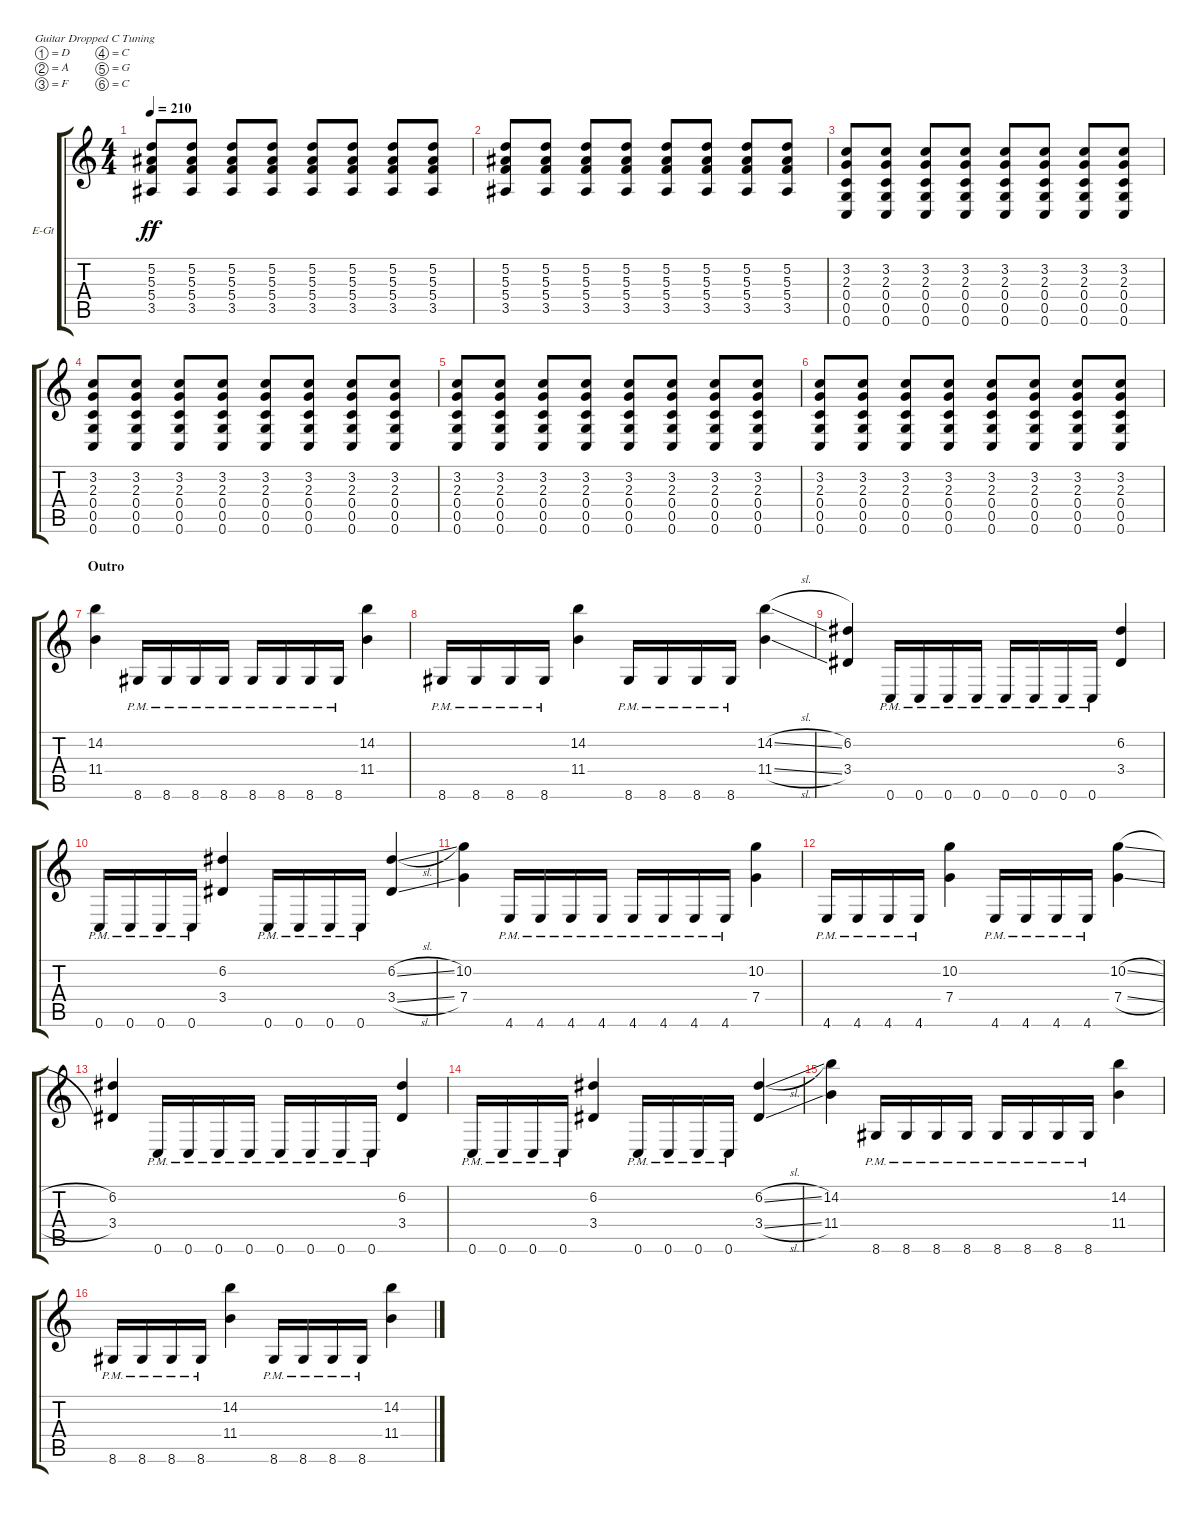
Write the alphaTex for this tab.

\defaultSystemsLayout 4
\bracketExtendMode groupsimilarinstruments
\firstSystemTrackNameOrientation horizontal
\otherSystemsTrackNameOrientation horizontal
\track ("Left Guitar" "E-Gt") {instrument distortionguitar}
\staff {score tabs}
\tuning (D4 A3 F3 C3 G2 C2)
\ts (4 4)
\tempo 210
\clef g2
\ks c
(3.5 5.4 5.3 5.2).8{dy ff} (5.2 5.3 5.4 3.5).8 (5.2 5.3 5.4 3.5).8 (5.2 5.3 5.4 3.5).8 (5.2 5.3 5.4 3.5).8 (5.2 5.3 5.4 3.5).8 (5.2 5.3 5.4 3.5).8 (5.2 5.3 5.4 3.5).8 |
(3.5 5.4 5.3 5.2).8 (5.2 5.3 5.4 3.5).8 (5.2 5.3 5.4 3.5).8 (5.2 5.3 5.4 3.5).8 (5.2 5.3 5.4 3.5).8 (5.2 5.3 5.4 3.5).8 (5.2 5.3 5.4 3.5).8 (5.2 5.3 5.4 3.5).8 |
(0.6 0.5 0.4 2.3 3.2).8 (3.2 2.3 0.4 0.5 0.6).8 (3.2 2.3 0.4 0.5 0.6).8 (3.2 2.3 0.4 0.5 0.6).8 (3.2 2.3 0.4 0.5 0.6).8 (3.2 2.3 0.4 0.5 0.6).8 (3.2 2.3 0.4 0.5 0.6).8 (3.2 2.3 0.4 0.5 0.6).8 |
(0.6 0.5 0.4 2.3 3.2).8 (3.2 2.3 0.4 0.5 0.6).8 (3.2 2.3 0.4 0.5 0.6).8 (3.2 2.3 0.4 0.5 0.6).8 (3.2 2.3 0.4 0.5 0.6).8 (3.2 2.3 0.4 0.5 0.6).8 (3.2 2.3 0.4 0.5 0.6).8 (3.2 2.3 0.4 0.5 0.6).8 |
(0.6 0.5 0.4 2.3 3.2).8 (3.2 2.3 0.4 0.5 0.6).8 (3.2 2.3 0.4 0.5 0.6).8 (3.2 2.3 0.4 0.5 0.6).8 (3.2 2.3 0.4 0.5 0.6).8 (3.2 2.3 0.4 0.5 0.6).8 (3.2 2.3 0.4 0.5 0.6).8 (3.2 2.3 0.4 0.5 0.6).8 |
(0.6 0.5 0.4 2.3 3.2).8 (3.2 2.3 0.4 0.5 0.6).8 (3.2 2.3 0.4 0.5 0.6).8 (3.2 2.3 0.4 0.5 0.6).8 (3.2 2.3 0.4 0.5 0.6).8 (3.2 2.3 0.4 0.5 0.6).8 (3.2 2.3 0.4 0.5 0.6).8 (3.2 2.3 0.4 0.5 0.6).8 |
\section ("" "Outro")
(11.4 14.2).4 8.6{pm}.16 8.6{pm}.16 8.6{pm}.16 8.6{pm}.16 8.6{pm}.16 8.6{pm}.16 8.6{pm}.16 8.6{pm}.16 (11.4 14.2).4 |
8.6{pm}.16 8.6{pm}.16 8.6{pm}.16 8.6{pm}.16 (11.4 14.2).4 8.6{pm}.16 8.6{pm}.16 8.6{pm}.16 8.6{pm}.16 (11.4{sl} 14.2{sl}).4 |
(3.4 6.2).4 0.6{pm}.16 0.6{pm}.16 0.6{pm}.16 0.6{pm}.16 0.6{pm}.16 0.6{pm}.16 0.6{pm}.16 0.6{pm}.16 (3.4 6.2).4 |
0.6{pm}.16 0.6{pm}.16 0.6{pm}.16 0.6{pm}.16 (3.4 6.2).4 0.6{pm}.16 0.6{pm}.16 0.6{pm}.16 0.6{pm}.16 (3.4{sl} 6.2{sl}).4 |
(7.4 10.2).4 4.6{pm}.16 4.6{pm}.16 4.6{pm}.16 4.6{pm}.16 4.6{pm}.16 4.6{pm}.16 4.6{pm}.16 4.6{pm}.16 (7.4 10.2).4 |
4.6{pm}.16 4.6{pm}.16 4.6{pm}.16 4.6{pm}.16 (7.4 10.2).4 4.6{pm}.16 4.6{pm}.16 4.6{pm}.16 4.6{pm}.16 (7.4{sl} 10.2{sl}).4 |
(3.4 6.2).4 0.6{pm}.16 0.6{pm}.16 0.6{pm}.16 0.6{pm}.16 0.6{pm}.16 0.6{pm}.16 0.6{pm}.16 0.6{pm}.16 (3.4 6.2).4 |
0.6{pm}.16 0.6{pm}.16 0.6{pm}.16 0.6{pm}.16 (3.4 6.2).4 0.6{pm}.16 0.6{pm}.16 0.6{pm}.16 0.6{pm}.16 (3.4{sl} 6.2{sl}).4 |
(11.4 14.2).4 8.6{pm}.16 8.6{pm}.16 8.6{pm}.16 8.6{pm}.16 8.6{pm}.16 8.6{pm}.16 8.6{pm}.16 8.6{pm}.16 (11.4 14.2).4 |
8.6{pm}.16 8.6{pm}.16 8.6{pm}.16 8.6{pm}.16 (11.4 14.2).4 8.6{pm}.16 8.6{pm}.16 8.6{pm}.16 8.6{pm}.16 (11.4{sl} 14.2{sl}).4
